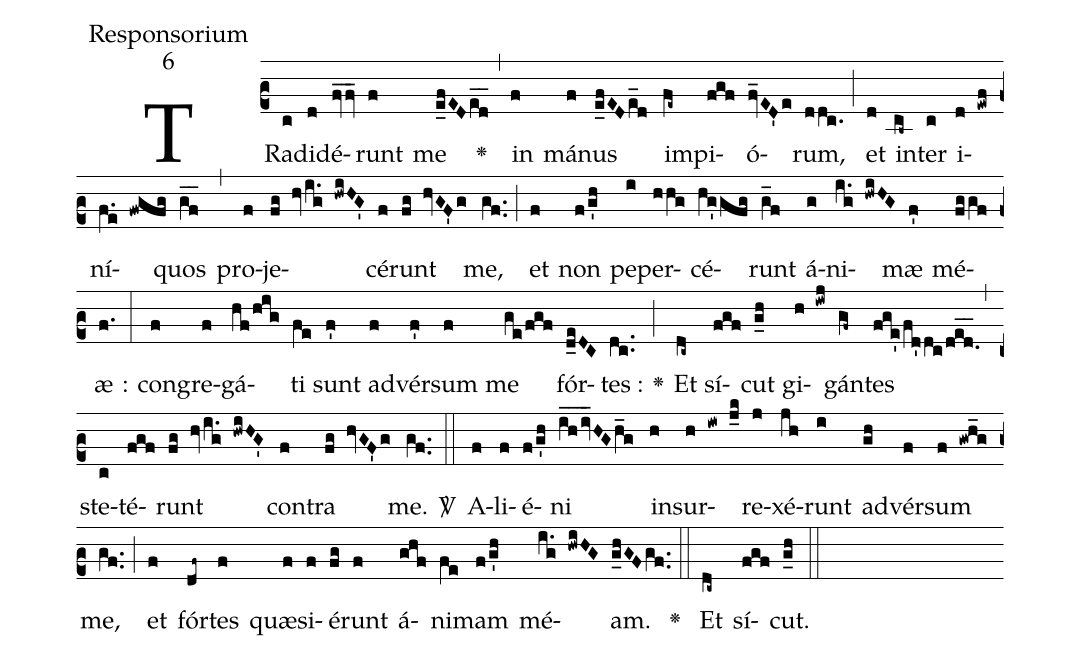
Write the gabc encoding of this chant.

office-part:Responsorium;
mode:6;
%%
(c2) TRa(c)di(d)dé(fv_/fv_)runt(f) me(e_fEDe_d_) <v>\greheightstar</v>(,) in(f) má(f)nus(e_fEDe_d) im(fe~)pi(fgf)ó(fv_ED'e)rum,(ddc.) (;) et(d) in(cb~)ter(c) i(d !ewf)ní(f.e !fwgfg)quos(gf__) (,) pro(f)je(fg !hv/i.g !hwiHG')cé(f)runt(fg !hvGF'g) me,(gf..) (;) et(f) non(f/g'h) pe(i)per(hhg)cé(hg'gfg)runt(g_f) á(g)ni(i.g !hwiHG)mæ(f') mé(fggf)æ(f.) :(:) con(f)gre(f)gá(hf/hig)ti(fe) sunt(f') ad(f)vér(f')sum(f) me(ge/fgf) fór(d_eDC)tes :(dc..) <v>\greheightstar</v>(;) Et(dc~) sí(fgf)cut(g_h) gi(h !iwj)gán(gf~)tes(fge'/fd'dc/ded.__) (,) ste(c)té(fgf)runt(fg !hv/i.g !hwiHG') con(f)tra(fg !hvGF'g) me.(gf..) <sp>V/</sp>(::) A(f)li(f)é(f/g'h)ni(ih__/iv_HG/h_g) in(h)sur(h !iw !j_k)re(j)xé(jh)runt(i) ad(gh)vér(f)sum(f !gwh_g) me,(gf..) (;) et(f) fór(df~)tes(f) quæ(f)si(f)é(fg)runt(f) á(ghf)ni(fe)mam(f/g'h) mé(i.g !hwiHG)am.(g_hGF/gf..) <v>\greheightstar</v>(::) Et(dc~) sí(fgf)cut.(g_h) (::)
